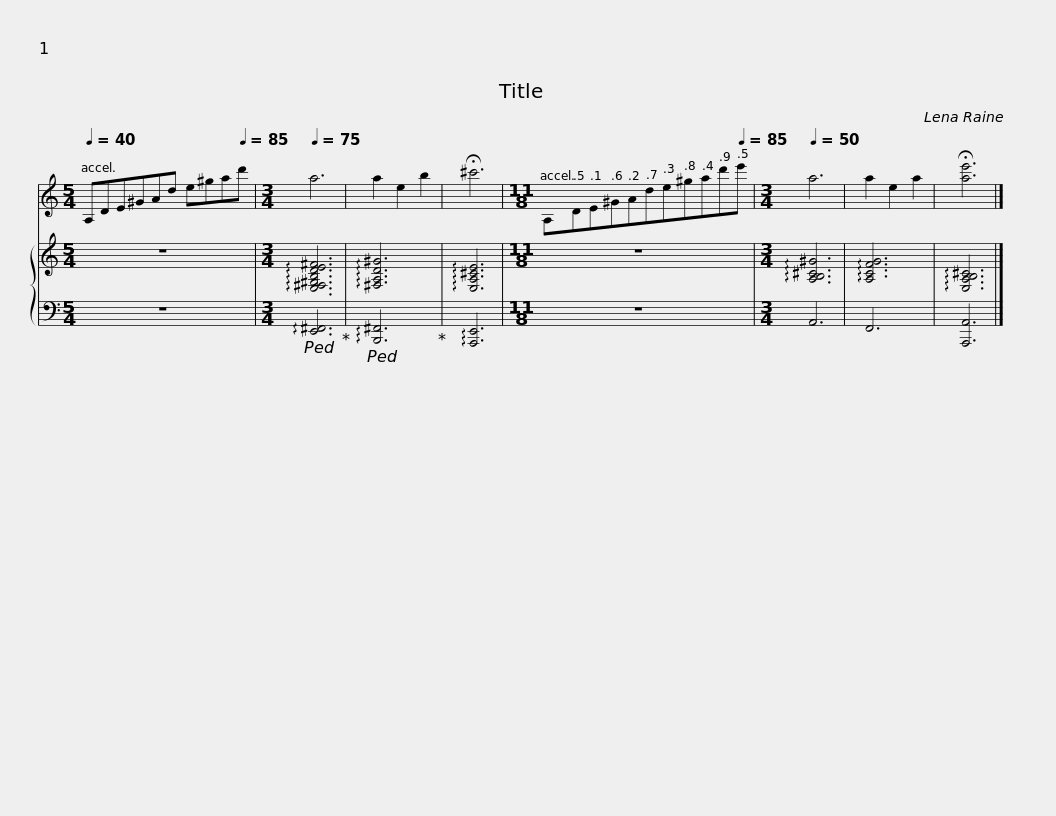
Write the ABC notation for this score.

X:1
%%score 1 { 2 | 3 }
L:1/8
Q:1/4=40
M:5/4
I:linebreak $
K:C
V:1 treble
V:2 treble
V:3 bass
V:1
 A,[Q:1/4=45]D[Q:1/4=50]E[Q:1/4=55]^G[Q:1/4=60]A[Q:1/4=65]d[Q:1/4=70] e[Q:1/4=75]^g[Q:1/4=80]a[Q:1/4=85]d' |[M:3/4][Q:1/4=75] a6 | a2 e2 b2 | !fermata!^c'6 |$[M:11/8][Q:1/4=40] A,[Q:1/4=44]D[Q:1/4=49]E[Q:1/4=53]^G[Q:1/4=58]A[Q:1/4=62]d[Q:1/4=67]e[Q:1/4=71]^g[Q:1/4=76]a[Q:1/4=80]d'[Q:1/4=85]e' | %5
[M:3/4][Q:1/4=50] a6 | a2 e2 a2 | !fermata![ae']6 |] %8
V:2
 z10 |[M:3/4] !arpeggio![E,^F,^G,B,DE^F]6 | !arpeggio![^F,A,D^G]6 | !arpeggio![E,A,^CE]6 |$[M:11/8] z11 | %5
[M:3/4] !arpeggio![A,B,^C^G]6 | !arpeggio![A,CFG]6 | !arpeggio![E,A,B,^C]6 |] %8
V:3
 z10 |[M:3/4]!ped! !arpeggio![E,,^F,,]6!ped-up! |!ped! !arpeggio![B,,,^F,,]6!ped-up! | !arpeggio![A,,,E,,]6 |$[M:11/8] z11 | %5
[M:3/4] A,,6 | F,,6 | [A,,,A,,]6 |] %8
